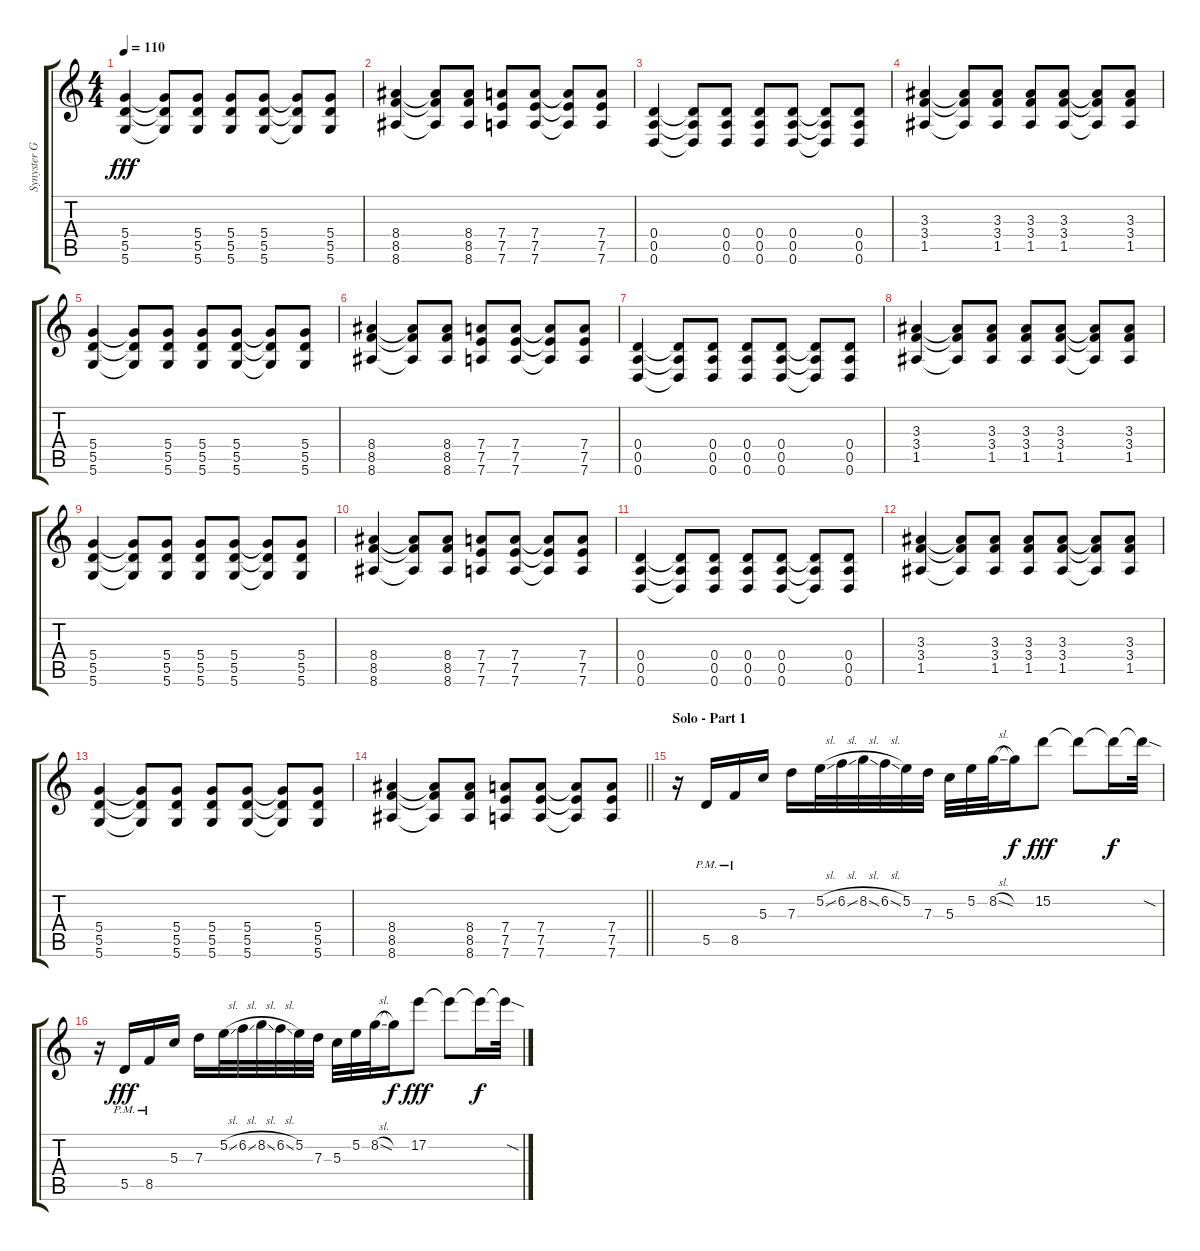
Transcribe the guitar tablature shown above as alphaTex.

\track ("Synyster Gates" "Synyster G") {instrument distortionguitar}
\staff {score tabs}
\tuning (E4 B3 G3 D3 A2 D2) {hide}
\ts (4 4)
\tempo 110
\clef g2
\ks c
(5.4 5.5 5.6).4{dy fff} (5.4{t} 5.5{t} 5.6{t}).8 (5.4 5.5 5.6).8 (5.4 5.5 5.6).8 (5.4 5.5 5.6).8 (5.4{t} 5.5{t} 5.6{t}).8 (5.4 5.5 5.6).8 |
(8.4 8.5 8.6).4 (8.4{t} 8.5{t} 8.6{t}).8 (8.4 8.5 8.6).8 (7.4 7.5 7.6).8 (7.4 7.5 7.6).8 (7.4{t} 7.5{t} 7.6{t}).8 (7.4 7.5 7.6).8 |
(0.4 0.5 0.6).4 (0.4{t} 0.5{t} 0.6{t}).8 (0.4 0.5 0.6).8 (0.4 0.5 0.6).8 (0.4 0.5 0.6).8 (0.4{t} 0.5{t} 0.6{t}).8 (0.4 0.5 0.6).8 |
(3.3 3.4 1.5).4 (3.3{t} 3.4{t} 1.5{t}).8 (3.3 3.4 1.5).8 (3.3 3.4 1.5).8 (3.3 3.4 1.5).8 (3.3{t} 3.4{t} 1.5{t}).8 (3.3 3.4 1.5).8 |
(5.4 5.5 5.6).4 (5.4{t} 5.5{t} 5.6{t}).8 (5.4 5.5 5.6).8 (5.4 5.5 5.6).8 (5.4 5.5 5.6).8 (5.4{t} 5.5{t} 5.6{t}).8 (5.4 5.5 5.6).8 |
(8.4 8.5 8.6).4 (8.4{t} 8.5{t} 8.6{t}).8 (8.4 8.5 8.6).8 (7.4 7.5 7.6).8 (7.4 7.5 7.6).8 (7.4{t} 7.5{t} 7.6{t}).8 (7.4 7.5 7.6).8 |
(0.4 0.5 0.6).4 (0.4{t} 0.5{t} 0.6{t}).8 (0.4 0.5 0.6).8 (0.4 0.5 0.6).8 (0.4 0.5 0.6).8 (0.4{t} 0.5{t} 0.6{t}).8 (0.4 0.5 0.6).8 |
(3.3 3.4 1.5).4 (3.3{t} 3.4{t} 1.5{t}).8 (3.3 3.4 1.5).8 (3.3 3.4 1.5).8 (3.3 3.4 1.5).8 (3.3{t} 3.4{t} 1.5{t}).8 (3.3 3.4 1.5).8 |
(5.4 5.5 5.6).4 (5.4{t} 5.5{t} 5.6{t}).8 (5.4 5.5 5.6).8 (5.4 5.5 5.6).8 (5.4 5.5 5.6).8 (5.4{t} 5.5{t} 5.6{t}).8 (5.4 5.5 5.6).8 |
(8.4 8.5 8.6).4 (8.4{t} 8.5{t} 8.6{t}).8 (8.4 8.5 8.6).8 (7.4 7.5 7.6).8 (7.4 7.5 7.6).8 (7.4{t} 7.5{t} 7.6{t}).8 (7.4 7.5 7.6).8 |
(0.4 0.5 0.6).4 (0.4{t} 0.5{t} 0.6{t}).8 (0.4 0.5 0.6).8 (0.4 0.5 0.6).8 (0.4 0.5 0.6).8 (0.4{t} 0.5{t} 0.6{t}).8 (0.4 0.5 0.6).8 |
(3.3 3.4 1.5).4 (3.3{t} 3.4{t} 1.5{t}).8 (3.3 3.4 1.5).8 (3.3 3.4 1.5).8 (3.3 3.4 1.5).8 (3.3{t} 3.4{t} 1.5{t}).8 (3.3 3.4 1.5).8 |
(5.4 5.5 5.6).4 (5.4{t} 5.5{t} 5.6{t}).8 (5.4 5.5 5.6).8 (5.4 5.5 5.6).8 (5.4 5.5 5.6).8 (5.4{t} 5.5{t} 5.6{t}).8 (5.4 5.5 5.6).8 |
\barLineRight lightlight
(8.4 8.5 8.6).4 (8.4{t} 8.5{t} 8.6{t}).8 (8.4 8.5 8.6).8 (7.4 7.5 7.6).8 (7.4 7.5 7.6).8 (7.4{t} 7.5{t} 7.6{t}).8 (7.4 7.5 7.6).8 |
\section ("" "Solo - Part 1")
r.16 5.5{pm}.16 8.5{pm}.16 5.3.16 7.3.16 5.2{sl}.32 6.2{sl}.32 8.2{sl}.32 6.2{sl}.32 5.2.32 7.3.32 5.3.32 5.2.32 8.2{sl}.32 8.2{t}.16{dy f} 15.2.8{dy fff} 15.2{t}.8 15.2{t}.16{dy f} 15.2{sod t}.32 |
r.16 5.5{pm}.16{dy fff} 8.5{pm}.16 5.3.16 7.3.16 5.2{sl}.32 6.2{sl}.32 8.2{sl}.32 6.2{sl}.32 5.2.32 7.3.32 5.3.32 5.2.32 8.2{sl}.32 8.2{t}.16{dy f} 17.2.8{dy fff} 17.2{t}.8 17.2{t}.16{dy f} 17.2{sod t}.32
